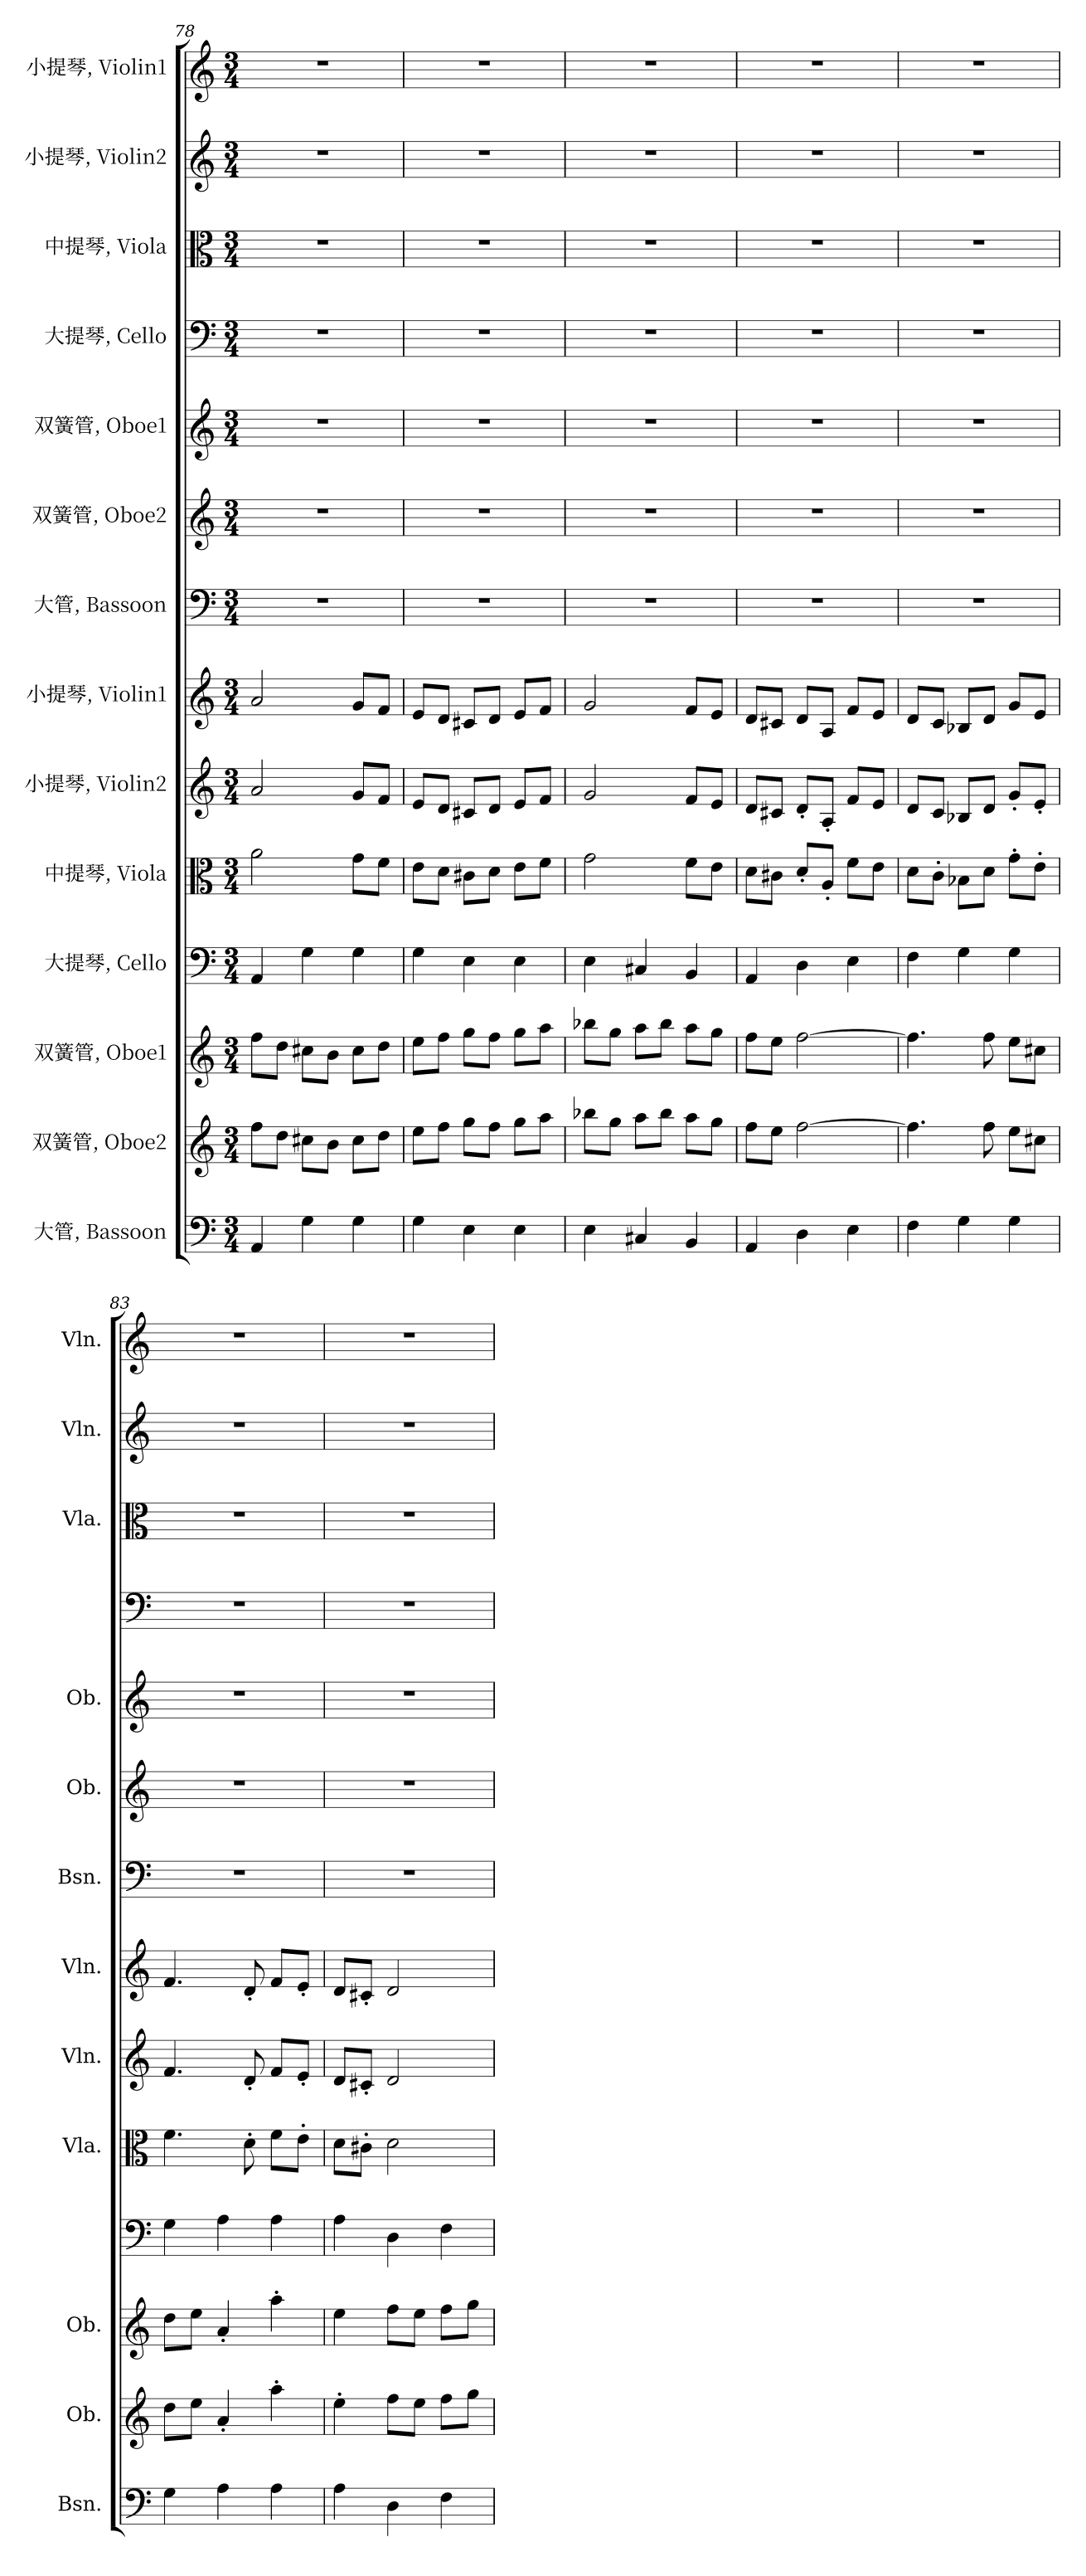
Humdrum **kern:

**kern	**kern	**kern	**kern	**kern	**kern	**kern	**kern	**kern	**kern	**kern	**kern	**kern	**kern
*part14	*part13	*part12	*part11	*part10	*part9	*part8	*part7	*part6	*part5	*part4	*part3	*part2	*part1
*staff14	*staff13	*staff12	*staff11	*staff10	*staff9	*staff8	*staff7	*staff6	*staff5	*staff4	*staff3	*staff2	*staff1
*I"大管, Bassoon	*I"双簧管, Oboe2	*I"双簧管, Oboe1	*I"大提琴, Cello	*I"中提琴, Viola	*I"小提琴, Violin2	*I"小提琴, Violin1	*I"大管, Bassoon	*I"双簧管, Oboe2	*I"双簧管, Oboe1	*I"大提琴, Cello	*I"中提琴, Viola	*I"小提琴, Violin2	*I"小提琴, Violin1
*I'Bsn.	*I'Ob.	*I'Ob.	*	*I'Vla.	*I'Vln.	*I'Vln.	*I'Bsn.	*I'Ob.	*I'Ob.	*	*I'Vla.	*I'Vln.	*I'Vln.
*clefF4	*clefG2	*clefG2	*clefF4	*clefC3	*clefG2	*clefG2	*clefF4	*clefG2	*clefG2	*clefF4	*clefC3	*clefG2	*clefG2
*k[]	*k[]	*k[]	*k[]	*k[]	*k[]	*k[]	*k[]	*k[]	*k[]	*k[]	*k[]	*k[]	*k[]
*M3/4	*M3/4	*M3/4	*M3/4	*M3/4	*M3/4	*M3/4	*M3/4	*M3/4	*M3/4	*M3/4	*M3/4	*M3/4	*M3/4
=78	=78	=78	=78	=78	=78	=78	=78	=78	=78	=78	=78	=78	=78
4AA/	8ff\L	8ff\L	4AA/	2a\	2a/	2a/	2.r	2.r	2.r	2.r	2.r	2.r	2.r
.	8dd\J	8dd\J	.	.	.	.	.	.	.	.	.	.	.
4G\	8cc#X\L	8cc#X\L	4G\	.	.	.	.	.	.	.	.	.	.
.	8b\J	8b\J	.	.	.	.	.	.	.	.	.	.	.
4G\	8cc#\L	8cc#\L	4G\	8g\L	8g/L	8g/L	.	.	.	.	.	.	.
.	8dd\J	8dd\J	.	8f\J	8f/J	8f/J	.	.	.	.	.	.	.
!!LO:PB:g=z
=79	=79	=79	=79	=79	=79	=79	=79	=79	=79	=79	=79	=79	=79
4G\	8ee\L	8ee\L	4G\	8e\L	8e/L	8e/L	2.r	2.r	2.r	2.r	2.r	2.r	2.r
.	8ff\J	8ff\J	.	8d\J	8d/J	8d/J	.	.	.	.	.	.	.
4E\	8gg\L	8gg\L	4E\	8c#X\L	8c#X/L	8c#X/L	.	.	.	.	.	.	.
.	8ff\J	8ff\J	.	8d\J	8d/J	8d/J	.	.	.	.	.	.	.
4E\	8gg\L	8gg\L	4E\	8e\L	8e/L	8e/L	.	.	.	.	.	.	.
.	8aa\J	8aa\J	.	8f\J	8f/J	8f/J	.	.	.	.	.	.	.
=80	=80	=80	=80	=80	=80	=80	=80	=80	=80	=80	=80	=80	=80
4E\	8bb-X\L	8bb-X\L	4E\	2g\	2g/	2g/	2.r	2.r	2.r	2.r	2.r	2.r	2.r
.	8gg\J	8gg\J	.	.	.	.	.	.	.	.	.	.	.
4C#X/	8aa\L	8aa\L	4C#X/	.	.	.	.	.	.	.	.	.	.
.	8bb-\J	8bb-\J	.	.	.	.	.	.	.	.	.	.	.
4BB/	8aa\L	8aa\L	4BB/	8f\L	8f/L	8f/L	.	.	.	.	.	.	.
.	8gg\J	8gg\J	.	8e\J	8e/J	8e/J	.	.	.	.	.	.	.
=81	=81	=81	=81	=81	=81	=81	=81	=81	=81	=81	=81	=81	=81
4AA/	8ff\L	8ff\L	4AA/	8d\L	8d/L	8d/L	2.r	2.r	2.r	2.r	2.r	2.r	2.r
.	8ee\J	8ee\J	.	8c#X\J	8c#X/J	8c#X/J	.	.	.	.	.	.	.
4D\	[2ff\	[2ff\	4D\	8d'/L	8d'/L	8d/L	.	.	.	.	.	.	.
.	.	.	.	8A'/J	8A'/J	8A/J	.	.	.	.	.	.	.
4E\	.	.	4E\	8f\L	8f/L	8f/L	.	.	.	.	.	.	.
.	.	.	.	8e\J	8e/J	8e/J	.	.	.	.	.	.	.
=82	=82	=82	=82	=82	=82	=82	=82	=82	=82	=82	=82	=82	=82
4F\	4.ff\]	4.ff\]	4F\	8d\L	8d/L	8d/L	2.r	2.r	2.r	2.r	2.r	2.r	2.r
.	.	.	.	8c'\J	8c/J	8c/J	.	.	.	.	.	.	.
4G\	.	.	4G\	8B-X\L	8B-X/L	8B-X/L	.	.	.	.	.	.	.
.	8ff\	8ff\	.	8d\J	8d/J	8d/J	.	.	.	.	.	.	.
4G\	8ee\L	8ee\L	4G\	8g'\L	8g'/L	8g/L	.	.	.	.	.	.	.
.	8cc#X\J	8cc#X\J	.	8e'\J	8e'/J	8e/J	.	.	.	.	.	.	.
=83	=83	=83	=83	=83	=83	=83	=83	=83	=83	=83	=83	=83	=83
4G\	8dd\L	8dd\L	4G\	4.f\	4.f/	4.f/	2.r	2.r	2.r	2.r	2.r	2.r	2.r
.	8ee\J	8ee\J	.	.	.	.	.	.	.	.	.	.	.
4A\	4a'/	4a'/	4A\	.	.	.	.	.	.	.	.	.	.
.	.	.	.	8d'\	8d'/	8d'/	.	.	.	.	.	.	.
4A\	4aa'\	4aa'\	4A\	8f\L	8f/L	8f/L	.	.	.	.	.	.	.
.	.	.	.	8e'\J	8e'/J	8e'/J	.	.	.	.	.	.	.
!!LO:PB:g=z
=84	=84	=84	=84	=84	=84	=84	=84	=84	=84	=84	=84	=84	=84
4A\	4ee'\	4ee\	4A\	8d\L	8d/L	8d/L	2.r	2.r	2.r	2.r	2.r	2.r	2.r
.	.	.	.	8c#X'\J	8c#X'/J	8c#X'/J	.	.	.	.	.	.	.
4D\	8ff\L	8ff\L	4D\	2d\	2d/	2d/	.	.	.	.	.	.	.
.	8ee\J	8ee\J	.	.	.	.	.	.	.	.	.	.	.
4F\	8ff\L	8ff\L	4F\	.	.	.	.	.	.	.	.	.	.
.	8gg\J	8gg\J	.	.	.	.	.	.	.	.	.	.	.
=	=	=	=	=	=	=	=	=	=	=	=	=	=
*-	*-	*-	*-	*-	*-	*-	*-	*-	*-	*-	*-	*-	*-
